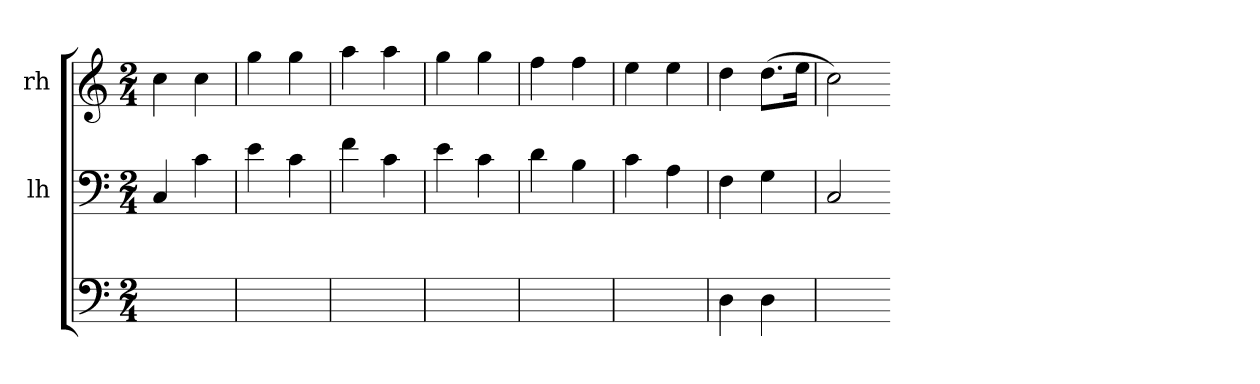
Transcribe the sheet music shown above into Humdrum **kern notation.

**kern	**kern	**kern
*part3	*part2	*part1
*staff3	*staff2	*staff1
*	*I"lh	*I"rh
*	*clefF4	*clefG2
*	*k[]	*k[]
*	*C:	*C:
*M2/4	*M2/4	*M2/4
=	=	=
2ryy	4C	4cc
.	4c	4cc
=	=	=
2ryy	4e	4gg
.	4c	4gg
=	=	=
2ryy	4f	4aa
.	4c	4aa
=	=	=
2ryy	4e	4gg
.	4c	4gg
=	=	=
2ryy	4d	4ff
.	4B	4ff
=	=	=
2ryy	4c	4ee
.	4A	4ee
=	=	=
4D	4F	4dd
4D	4G	(8.ddL
.	.	16eeJk
=	=	=
2ryy	2C	2cc)
=-	=-	=-
*-	*-	*-
